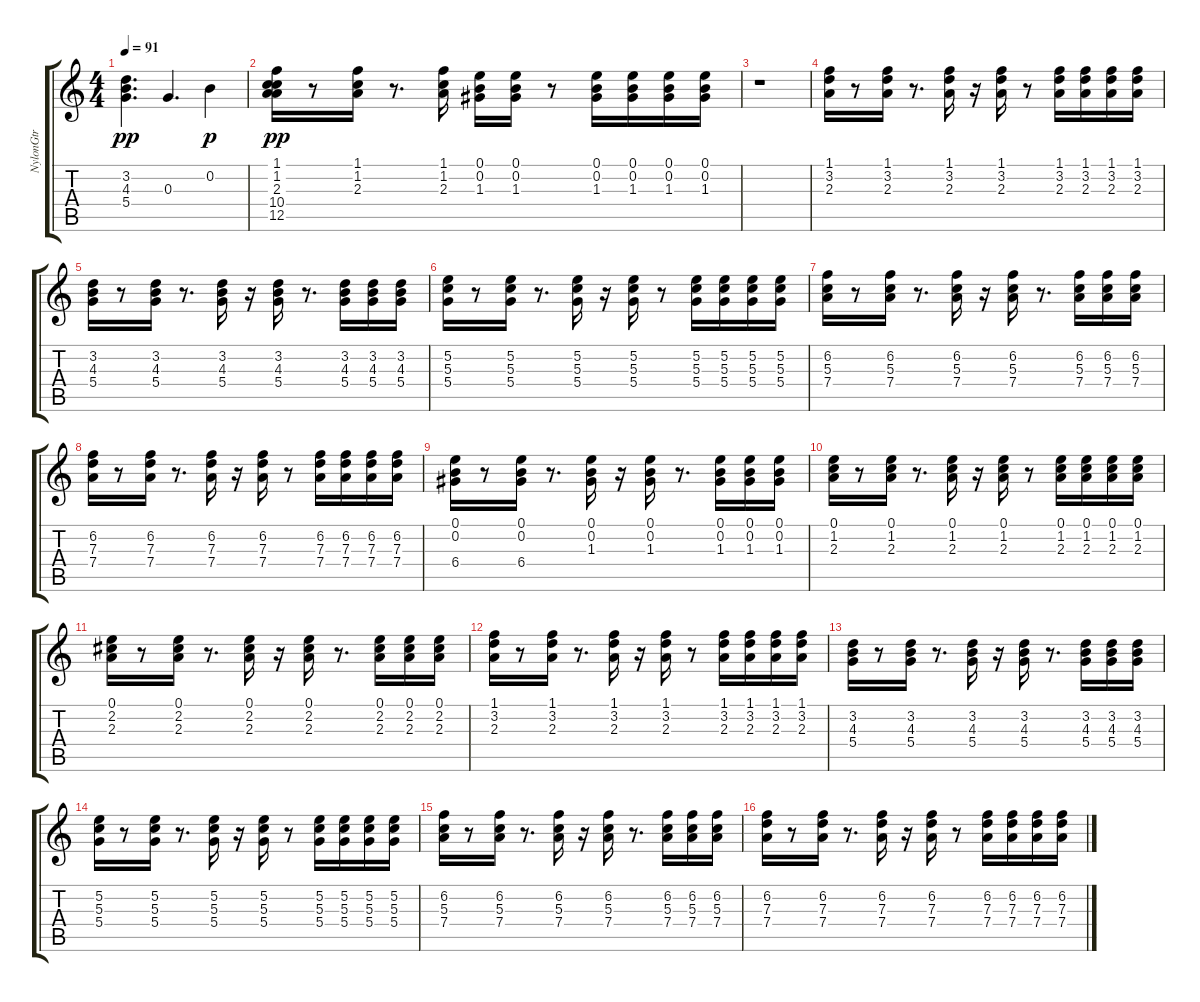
\track ("NylonGtr" "NylonGtr") {instrument acousticguitarnylon}
\staff {score tabs}
\tuning (E4 B3 G3 D3 A2 E2) {hide}
\ts (4 4)
\tempo 91
\clef g2
\ks c
(3.2 4.3 5.4).4{d dy pp} 0.3.4{d} 0.2.4{dy p} |
(1.1 1.2 2.3 10.4 12.5).16{dy pp} r.8 (1.1 1.2 2.3).16 r.8{d} (1.1 1.2 2.3).16 (0.1 0.2 1.3).16 (0.1 0.2 1.3).16 r.8 (0.1 0.2 1.3).16 (0.1 0.2 1.3).16 (0.1 0.2 1.3).16 (0.1 0.2 1.3).16 |
r.1 |
(1.1 3.2 2.3).16 r.8 (1.1 3.2 2.3).16 r.8{d} (1.1 3.2 2.3).16 r.16 (1.1 3.2 2.3).16 r.8 (1.1 3.2 2.3).16 (1.1 3.2 2.3).16 (1.1 3.2 2.3).16 (1.1 3.2 2.3).16 |
(3.2 4.3 5.4).16 r.8 (3.2 4.3 5.4).16 r.8{d} (3.2 4.3 5.4).16 r.16 (3.2 4.3 5.4).16 r.8{d} (3.2 4.3 5.4).16 (3.2 4.3 5.4).16 (3.2 4.3 5.4).16 |
(5.2 5.3 5.4).16 r.8 (5.2 5.3 5.4).16 r.8{d} (5.2 5.3 5.4).16 r.16 (5.2 5.3 5.4).16 r.8 (5.2 5.3 5.4).16 (5.2 5.3 5.4).16 (5.2 5.3 5.4).16 (5.2 5.3 5.4).16 |
(6.2 5.3 7.4).16 r.8 (6.2 5.3 7.4).16 r.8{d} (6.2 5.3 7.4).16 r.16 (6.2 5.3 7.4).16 r.8{d} (6.2 5.3 7.4).16 (6.2 5.3 7.4).16 (6.2 5.3 7.4).16 |
(6.2 7.3 7.4).16 r.8 (6.2 7.3 7.4).16 r.8{d} (6.2 7.3 7.4).16 r.16 (6.2 7.3 7.4).16 r.8 (6.2 7.3 7.4).16 (6.2 7.3 7.4).16 (6.2 7.3 7.4).16 (6.2 7.3 7.4).16 |
(0.1 0.2 6.4).16 r.8 (0.1 0.2 6.4).16 r.8{d} (0.1 0.2 1.3).16 r.16 (0.1 0.2 1.3).16 r.8{d} (0.1 0.2 1.3).16 (0.1 0.2 1.3).16 (0.1 0.2 1.3).16 |
(0.1 1.2 2.3).16 r.8 (0.1 1.2 2.3).16 r.8{d} (0.1 1.2 2.3).16 r.16 (0.1 1.2 2.3).16 r.8 (0.1 1.2 2.3).16 (0.1 1.2 2.3).16 (0.1 1.2 2.3).16 (0.1 1.2 2.3).16 |
(0.1 2.2 2.3).16 r.8 (0.1 2.2 2.3).16 r.8{d} (0.1 2.2 2.3).16 r.16 (0.1 2.2 2.3).16 r.8{d} (0.1 2.2 2.3).16 (0.1 2.2 2.3).16 (0.1 2.2 2.3).16 |
(1.1 3.2 2.3).16 r.8 (1.1 3.2 2.3).16 r.8{d} (1.1 3.2 2.3).16 r.16 (1.1 3.2 2.3).16 r.8 (1.1 3.2 2.3).16 (1.1 3.2 2.3).16 (1.1 3.2 2.3).16 (1.1 3.2 2.3).16 |
(3.2 4.3 5.4).16 r.8 (3.2 4.3 5.4).16 r.8{d} (3.2 4.3 5.4).16 r.16 (3.2 4.3 5.4).16 r.8{d} (3.2 4.3 5.4).16 (3.2 4.3 5.4).16 (3.2 4.3 5.4).16 |
(5.2 5.3 5.4).16 r.8 (5.2 5.3 5.4).16 r.8{d} (5.2 5.3 5.4).16 r.16 (5.2 5.3 5.4).16 r.8 (5.2 5.3 5.4).16 (5.2 5.3 5.4).16 (5.2 5.3 5.4).16 (5.2 5.3 5.4).16 |
(6.2 5.3 7.4).16 r.8 (6.2 5.3 7.4).16 r.8{d} (6.2 5.3 7.4).16 r.16 (6.2 5.3 7.4).16 r.8{d} (6.2 5.3 7.4).16 (6.2 5.3 7.4).16 (6.2 5.3 7.4).16 |
(6.2 7.3 7.4).16 r.8 (6.2 7.3 7.4).16 r.8{d} (6.2 7.3 7.4).16 r.16 (6.2 7.3 7.4).16 r.8 (6.2 7.3 7.4).16 (6.2 7.3 7.4).16 (6.2 7.3 7.4).16 (6.2 7.3 7.4).16
